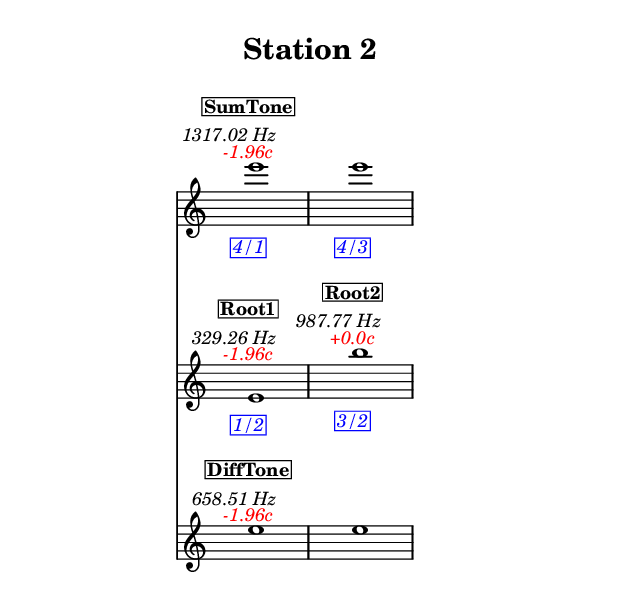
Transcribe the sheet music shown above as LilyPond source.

\version "2.20.0"
\language "english"

#(set-default-paper-size "a6" 'portrait)
#(set-global-staff-size 16)

\header {
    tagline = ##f
    title = \markup {
        \pad-around
            #3
            "Station 2"
        }
}

\layout {
    indent = #25
}

\paper {
    systems-per-page = 1
}

\score {
    \new Score
    <<
        \new Staff
        \with
        {
            \remove Time_signature_engraver
        }
        {
            \clef "treble"
            e'''1
            - \tweak color #red
            ^ \markup {
                \halign
                    #0
                    \italic
                        {
                            -1.96c
                        }
                }
            ^ \markup {
                \halign
                    #1
                    \italic
                        {
                            1317.02
                            Hz
                        }
                }
            ^ \markup {
                \pad-around
                    #1
                    \box
                        \vcenter
                            \halign
                                #0
                                \bold
                                    {
                                        SumTone
                                    }
                }
            - \tweak color #blue
            _ \markup {
                \pad-around
                    #1
                    \box
                        \halign
                            #0
                            \italic
                                {
                                    4/1
                                }
                }
            \override Score.NonMusicalPaperColumn.padding = #5
            \clef "treble"
            e'''1
            - \tweak color #blue
            _ \markup {
                \pad-around
                    #1
                    \box
                        \halign
                            #0
                            \italic
                                {
                                    4/3
                                }
                }
        }
        \new Staff
        \with
        {
            \remove Time_signature_engraver
        }
        {
            \clef "treble"
            e'1
            - \tweak color #red
            ^ \markup {
                \halign
                    #0
                    \italic
                        {
                            -1.96c
                        }
                }
            ^ \markup {
                \halign
                    #1
                    \italic
                        {
                            329.26
                            Hz
                        }
                }
            ^ \markup {
                \pad-around
                    #1
                    \box
                        \vcenter
                            \halign
                                #0
                                \bold
                                    {
                                        Root1
                                    }
                }
            - \tweak color #blue
            _ \markup {
                \pad-around
                    #1
                    \box
                        \halign
                            #0
                            \italic
                                {
                                    1/2
                                }
                }
            \clef "treble"
            b''1
            - \tweak color #red
            ^ \markup {
                \halign
                    #0
                    \italic
                        {
                            +0.0c
                        }
                }
            ^ \markup {
                \halign
                    #1
                    \italic
                        {
                            987.77
                            Hz
                        }
                }
            ^ \markup {
                \pad-around
                    #1
                    \box
                        \vcenter
                            \halign
                                #0
                                \bold
                                    {
                                        Root2
                                    }
                }
            - \tweak color #blue
            _ \markup {
                \pad-around
                    #1
                    \box
                        \halign
                            #0
                            \italic
                                {
                                    3/2
                                }
                }
        }
        \new Staff
        \with
        {
            \remove Time_signature_engraver
        }
        {
            \clef "treble"
            e''1
            - \tweak color #red
            ^ \markup {
                \halign
                    #0
                    \italic
                        {
                            -1.96c
                        }
                }
            ^ \markup {
                \halign
                    #1
                    \italic
                        {
                            658.51
                            Hz
                        }
                }
            ^ \markup {
                \pad-around
                    #1
                    \box
                        \vcenter
                            \halign
                                #0
                                \bold
                                    {
                                        DiffTone
                                    }
                }
            \clef "treble"
            e''1
        }
    >>
}